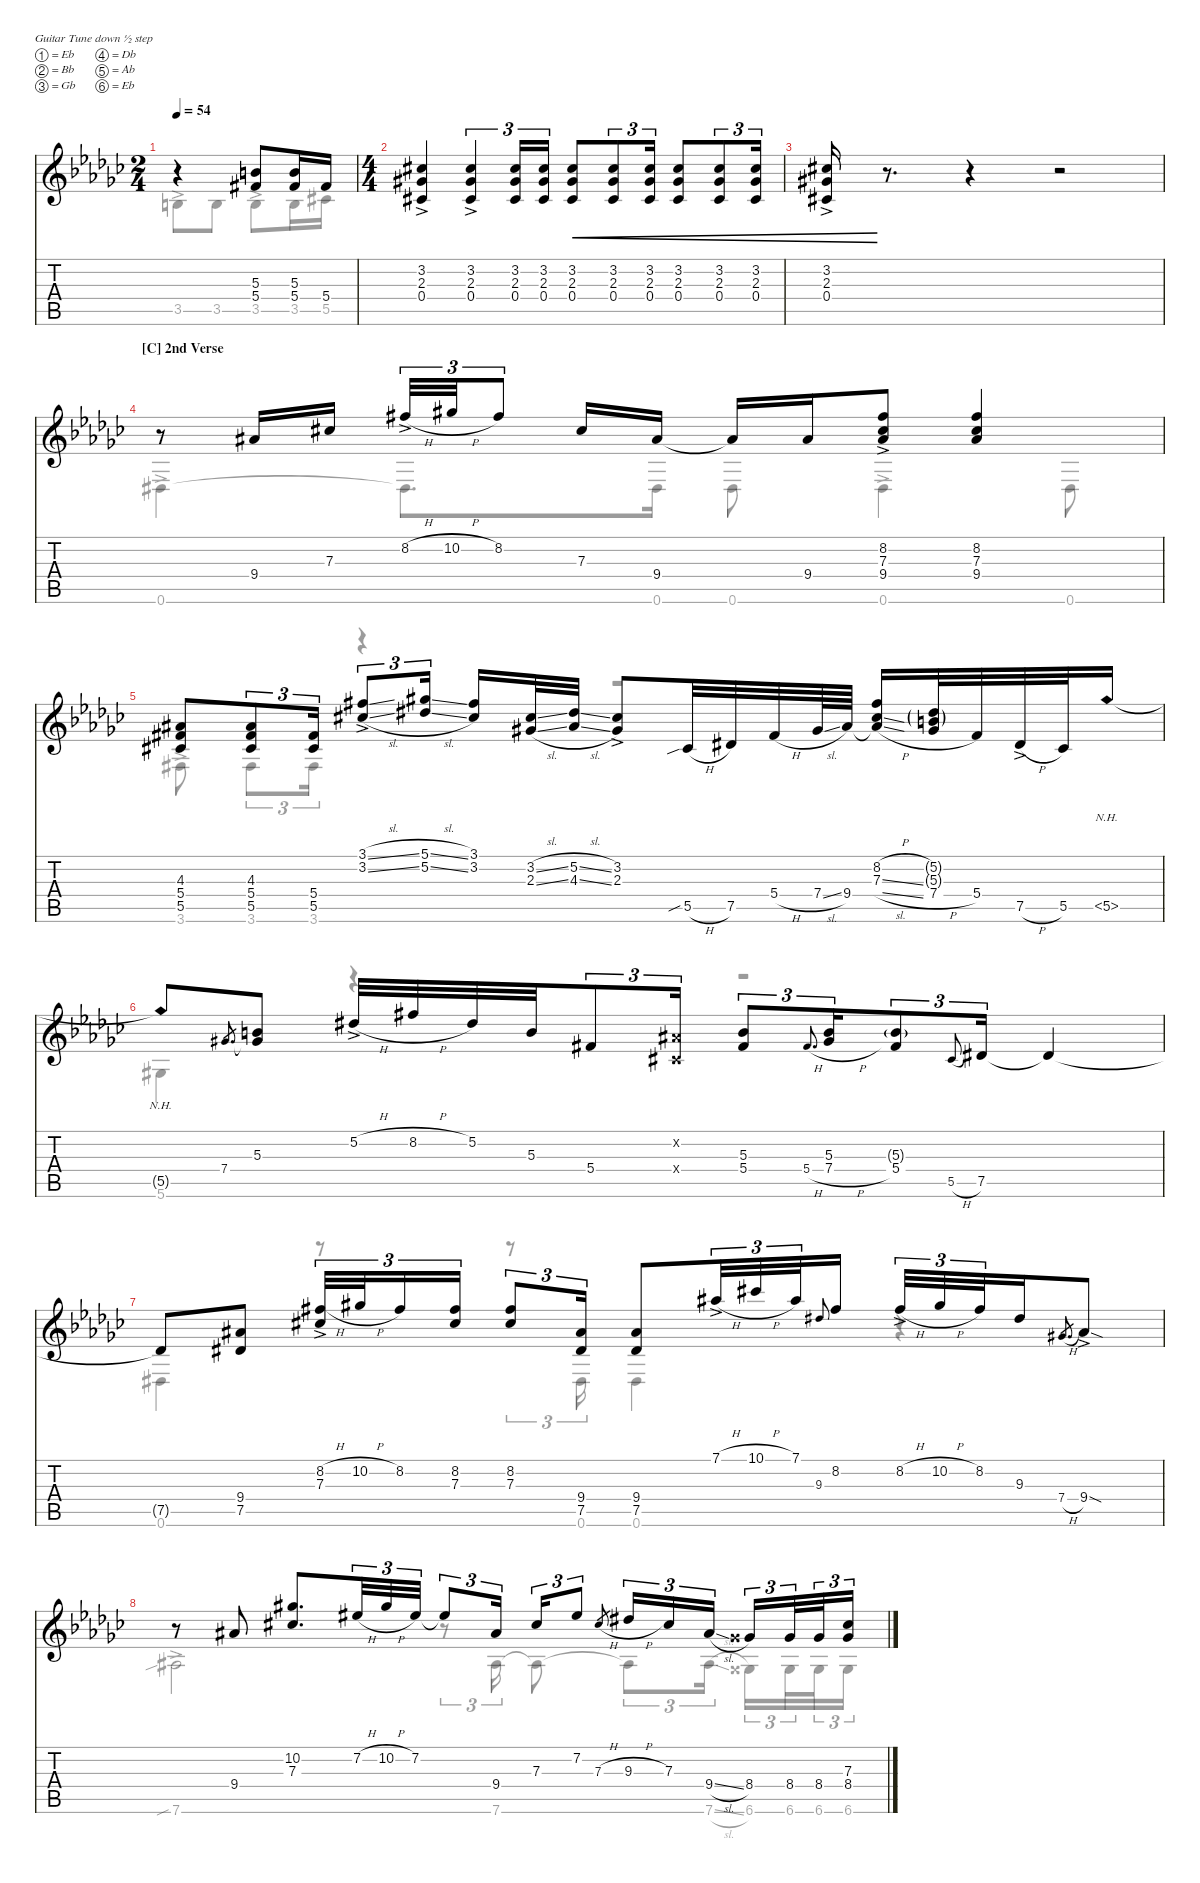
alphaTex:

\defaultSystemsLayout 4
\hideDynamics
\bracketExtendMode nobrackets
\singleTrackTrackNamePolicy hidden
\multiTrackTrackNamePolicy hidden
\otherSystemsTrackNameOrientation horizontal
\track ("Guitar" "Gtr.") {defaultSystemsLayout 2 instrument electricguitarclean}
\staff {score tabs}
\tuning (Eb4 Bb3 Gb3 Db3 Ab2 Eb2)
\voice
\ts (2 4)
\tempo 54
\clef g2
\ks gb
r.4{dy mf beam Up} (5.3{acc forcenatural} 5.4{acc #}).8{beam Up} (5.3{acc forcenatural} 5.4{acc #}).16{beam Up} 5.4{acc #}.16{beam Up} |
\ts (4 4)
(3.2{ac acc #} 2.3{ac acc #} 0.4{ac acc #}).4{beam Up} (3.2{ac acc #} 2.3{ac acc #} 0.4{ac acc #}).4{tu (3 2) beam Up beam merge} (3.2{acc #} 2.3{acc #} 0.4{acc #}).16{tu (3 2) beam Up} (3.2{acc #} 2.3{acc #} 0.4{acc #}).16{tu (3 2) beam Up} (3.2{acc #} 2.3{acc #} 0.4{acc #}).8{cre beam Up beam merge} (3.2{acc #} 2.3{acc #} 0.4{acc #}).8{tu (3 2) cre beam Up} (3.2{acc #} 2.3{acc #} 0.4{acc #}).16{tu (3 2) cre beam Up} (3.2{acc #} 2.3{acc #} 0.4{acc #}).8{cre beam Up beam merge} (3.2{acc #} 2.3{acc #} 0.4{acc #}).8{tu (3 2) cre beam Up} (3.2{acc #} 2.3{acc #} 0.4{acc #}).16{tu (3 2) cre beam Up} |
(3.2{ac acc #} 2.3{ac acc #} 0.4{ac acc #}).16{cre beam Up} r.8{d beam Up} r.4{beam Up} r.2{beam Up} |
\section ("C" "2nd Verse")
r.8{beam Up} 9.4{acc #}.16{beam Up} 7.3{acc #}.16{beam Up} 8.2{h ac acc #}.32{tu (3 2) beam Up} 10.2{h acc #}.32{tu (3 2) beam Up} 8.2{acc #}.8{tu (3 2) beam Up} 7.3{acc #}.16{beam Up} 9.4{acc #}.16{beam Up} 9.4{t acc #}.16{beam Up} 9.4{acc #}.16{beam Up} (8.2{acc #} 7.3{ac acc #} 9.4{acc #}).8{beam Up} (8.2{acc #} 7.3{acc #} 9.4{acc #}).4{beam Up} |
(4.3{acc #} 5.4{acc #} 5.5{acc #}).8{beam Up beam merge} (4.3{acc #} 5.4{acc #} 5.5{acc #}).8{tu (3 2) beam Up} (5.4{acc #} 5.5{acc #}).16{tu (3 2) beam Up} (3.1{sl ac acc #} 3.2{sl ac acc #}).8{tu (3 2) beam Up} (5.1{sl acc #} 5.2{sl acc #}).16{tu (3 2) beam Up beam splitsecondary} (3.1{acc #} 3.2{acc #}).16{beam Up} (3.2{sl acc #} 2.3{sl acc #}).32{beam Up} (5.2{sl acc #} 4.3{sl acc #}).32{beam Up} (3.2{ac acc #} 2.3{ac acc #}).8{beam Up} 5.5{sib h acc #}.32{beam Up} 7.5{acc #}.32{beam Up} 5.4{h acc #}.32{beam Up} 7.4{sl acc #}.64{beam Up} 9.4{acc #}.64{beam Up} (8.2{h acc #} 7.3{sl acc #} 9.4{sl t acc #}).16{beam Up} (5.2{g acc #} 5.3{g acc forcenatural} 7.4{h acc #}).32{beam Up} 5.4{acc #}.32{beam Up} 7.5{h ac acc #}.32{beam Up} 5.5{acc #}.32{beam Up} 5.5{nh acc #}.16{beam Up} |
5.5{nh t acc #}.8{beam Up} 7.4{acc #}.8{d gr beam Up} (5.3{acc forcenatural} 7.4{t acc #}).8{beam Up} 5.2{h ac acc #}.32{beam Up} 8.2{h acc #}.32{beam Up} 5.2{acc #}.32{beam Up} 5.3{acc forcenatural}.32{beam Up beam merge} 5.4{acc #}.8{tu (3 2) beam Up} (0.2{x acc #} 0.4{x acc #}).16{tu (3 2) beam Up} (5.3{acc forcenatural} 5.4{acc #}).8{tu (3 2) beam Up} 5.4{h acc #}.8{d gr onbeat beam Up beam merge} (5.3{acc forcenatural} 7.4{h acc #}).16{tu (3 2) beam Up beam merge} (5.3{g acc forcenatural} 5.4{acc #}).8{tu (3 2) beam Up} 5.5{h acc #}.8{gr onbeat beam Up} 7.5{acc #}.16{tu (3 2) beam Up} 7.5{t acc #}.4{beam Up} |
7.5{t acc #}.8{beam Up} (9.4{acc #} 7.5{acc #}).8{beam Up} (8.2{h ac acc #} 7.3{acc #}).32{tu (3 2) beam Up} 10.2{h acc #}.32{tu (3 2) beam Up} 8.2{acc #}.16{tu (3 2) beam Up} (8.2{acc #} 7.3{acc #}).16{tu (3 2) beam Up} (8.2{acc #} 7.3{acc #}).8{tu (3 2) beam Up} (9.4{acc #} 7.5{acc #}).16{tu (3 2) beam Up} (9.4{acc #} 7.5{acc #}).8{beam Up beam merge} 7.1{h ac acc #}.32{tu (3 2) beam Up beam merge} 10.1{h acc #}.32{tu (3 2) beam Up beam merge} 7.1{acc #}.32{tu (3 2) beam Up beam merge} 9.3{acc #}.8{gr onbeat beam Up beam merge} 8.2{acc #}.16{beam Up} 8.2{h ac acc #}.32{tu (3 2) beam Up beam merge} 10.2{h acc #}.32{tu (3 2) beam Up beam merge} 8.2{acc #}.32{tu (3 2) beam Up beam merge} 9.3{acc #}.16{beam Up beam merge} 7.4{h acc #}.8{d gr beam Up beam merge} 9.4{sod ac acc #}.8{beam Up} |
r.8{beam Up} 9.4{acc #}.8{dy p beam Up} (10.2{acc #} 7.3{acc #}).8{d beam Up beam merge} 7.2{h acc #}.32{tu (3 2) dy mp beam Up} 10.2{h acc #}.32{tu (3 2) beam Up} 7.2{acc #}.32{tu (3 2) beam Up} 7.2{t acc #}.8{tu (3 2) beam Up} 9.4{acc #}.16{tu (3 2) beam Up beam splitsecondary} 7.3{acc #}.16{tu (3 2) beam Up} 7.2{acc #}.8{tu (3 2) beam Up} 7.3{h acc #}.8{gr beam Up beam merge} 9.3{h acc #}.16{tu (3 2) beam Up beam merge} 7.3{acc #}.16{tu (3 2) beam Up beam merge} 9.4{sl acc #}.16{tu (3 2) beam Up beam splitsecondary} 8.4{acc x}.16{tu (3 2) beam Up beam merge} 8.4{acc x}.32{tu (3 2) beam Up beam merge} 8.4{acc x}.32{tu (3 2) beam Up beam merge} (7.3{acc #} 8.4{acc x}).16{tu (3 2) beam Up}
\voice
\clef g2
\ottava regular
\simile none
\ks gb
3.5{ac acc forcenatural}.8{dy mf beam Down} 3.5{acc forcenatural}.8{beam Down} 3.5{ac acc forcenatural}.8{beam Down} 3.5{acc forcenatural}.16{beam Down} 5.5{acc #}.16{beam Down} |
|
|
0.6{ac acc #}.4{beam Down} 0.6{t acc #}.8{d beam Down} 0.6{acc #}.16{beam Down} 0.6{acc #}.8{beam Down} 0.6{ac acc #}.4{beam Down} 0.6{acc #}.8{beam Down} |
3.6{ac acc #}.8{beam Down} 3.6{acc #}.8{tu (3 2) beam Down} 3.6{acc #}.16{tu (3 2) beam Down} r.4{beam Down} r.2{beam Down} |
5.6{acc #}.4{beam Down} r.4{beam Down} r.2{beam Down} |
0.6{acc #}.4{beam Down} r.8{beam Down} r.8{tu (3 2) beam Down} 0.6{acc #}.16{tu (3 2) beam Down} 0.6{acc #}.4{beam Down} r.4{beam Down} |
7.6{sib ac acc #}.2{dy mp beam Down} r.8{tu (3 2) beam Down} 7.6{acc #}.16{tu (3 2) beam Down} 7.6{t acc #}.8{beam Down} 7.6{t acc #}.8{tu (3 2) beam Down} 7.6{sl acc #}.16{tu (3 2) beam Down} 6.6{acc x}.16{tu (3 2) beam Down beam merge} 6.6{acc x}.32{tu (3 2) beam Down beam merge} 6.6{acc x}.32{tu (3 2) beam Down beam merge} 6.6{acc x}.16{tu (3 2) beam Down beam merge}
